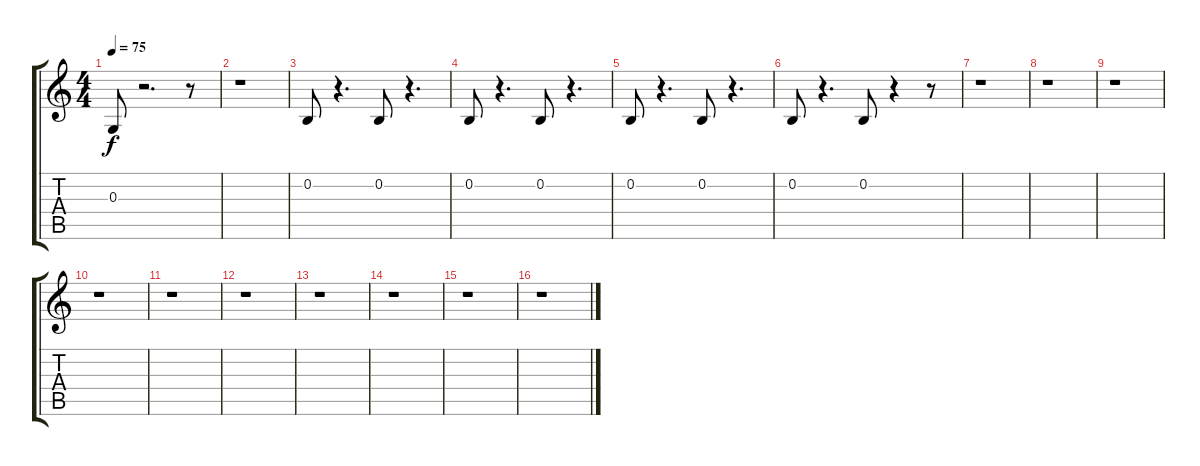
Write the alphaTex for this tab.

\track "" {instrument guitarfretnoise}
\staff {score tabs}
\tuning (E4 B3 G3 D3 A2 E2) {hide}
\ts (4 4)
\tempo 75
\clef g2
\ks c
0.3.8{dy f} r.2{d} r.8 |
r.1 |
0.2.8 r.4{d} 0.2.8 r.4{d} |
0.2.8 r.4{d} 0.2.8 r.4{d} |
0.2.8 r.4{d} 0.2.8 r.4{d} |
0.2.8 r.4{d} 0.2.8 r.4 r.8 |
r.1 |
r.1 |
r.1 |
r.1 |
r.1 |
r.1 |
r.1 |
r.1 |
r.1 |
r.1
